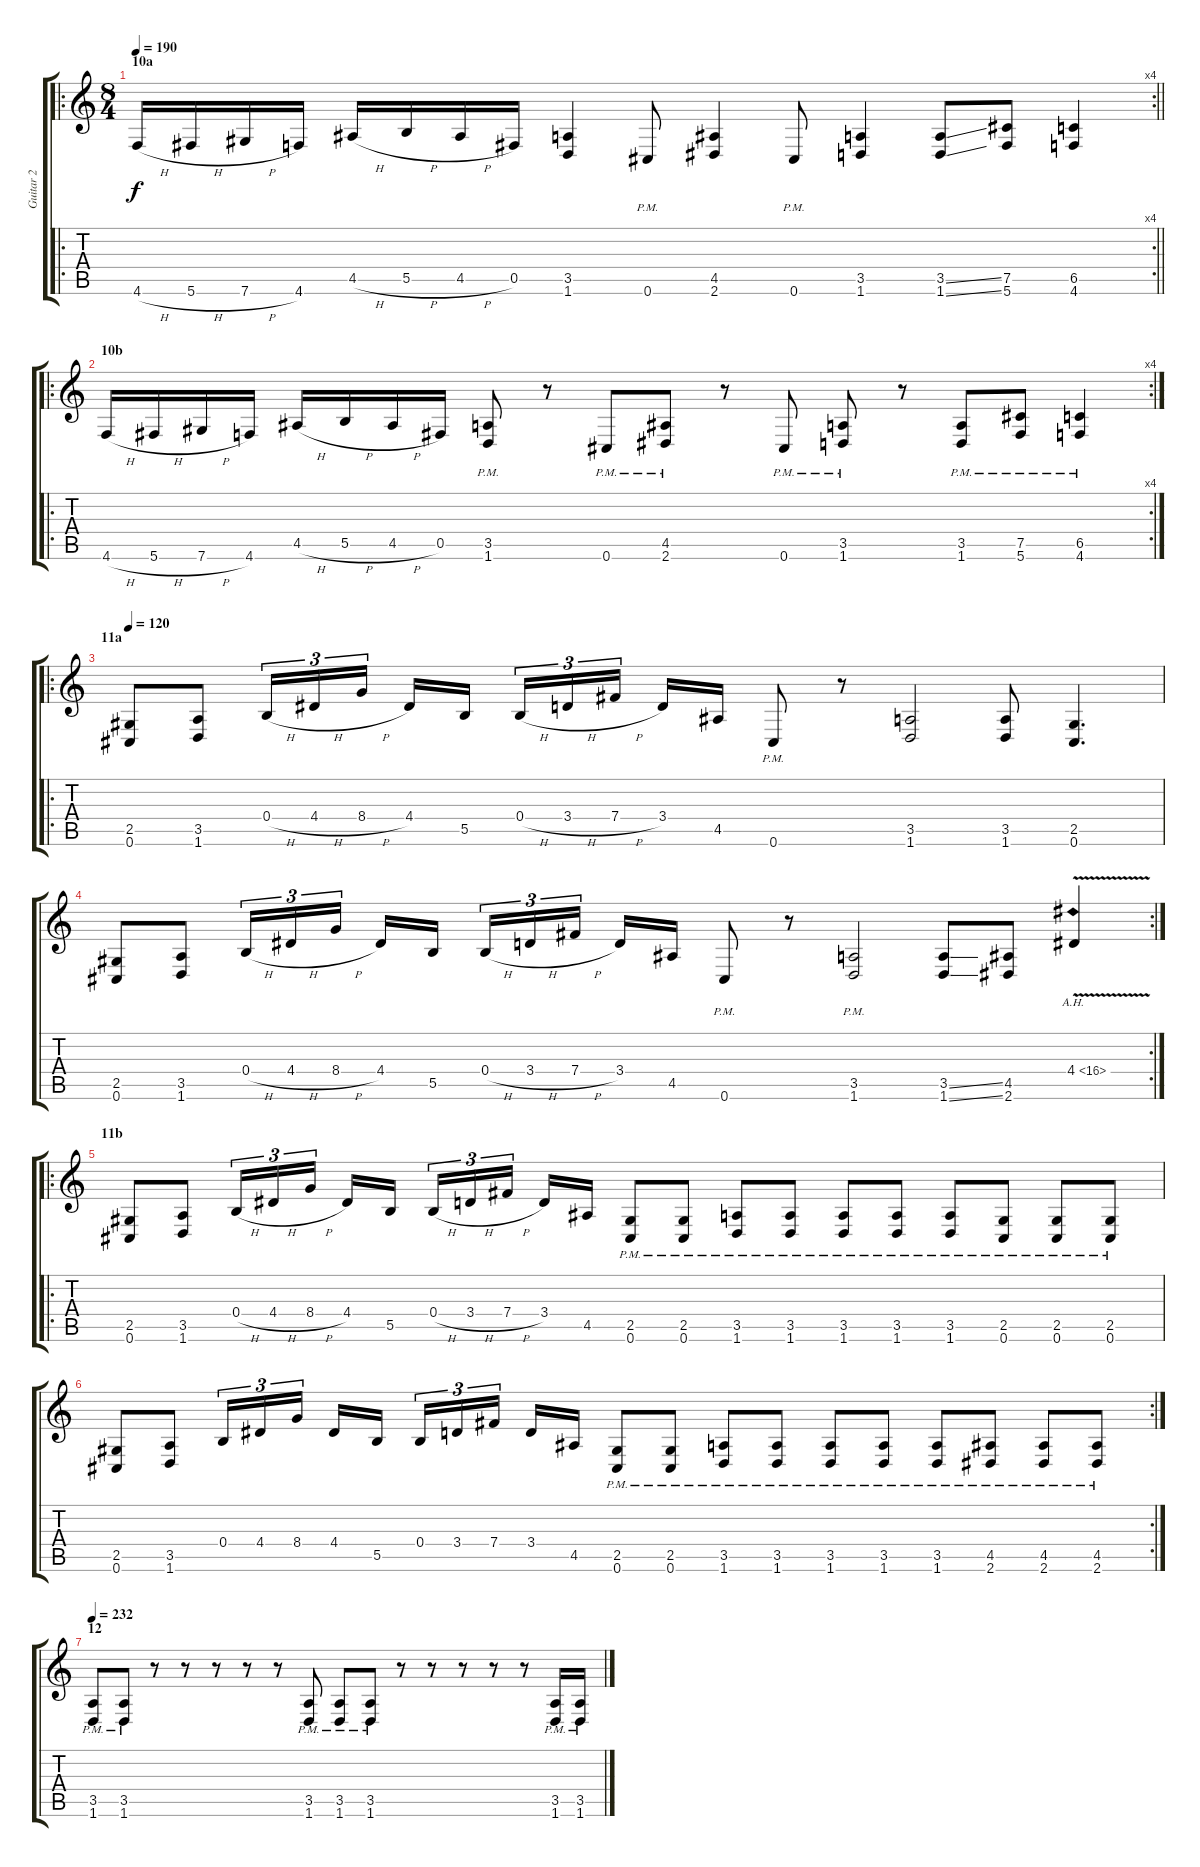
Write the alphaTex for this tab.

\track ("Guitar 2" "Guitar 2") {instrument distortionguitar}
\staff {score tabs}
\tuning (Db4 Ab3 E3 B2 Gb2 Db2) {hide}
\ro
\rc 4
\ts (8 4)
\section ("" "10a")
\tempo 190
\clef g2
\barLineRight lightlight
\ks c
4.6{h}.16{dy f} 5.6{h}.16 7.6{h}.16 4.6.16 4.5{h}.16 5.5{h}.16 4.5{h}.16 0.5.16 (3.5 1.6).4 0.6{pm}.8 (4.5 2.6).4 0.6{pm}.8 (3.5 1.6).4 (3.5{ss} 1.6{ss}).8 (7.5 5.6).8 (6.5 4.6).4 |
\ro
\rc 4
\section ("" "10b")
4.6{h}.16 5.6{h}.16 7.6{h}.16 4.6.16 4.5{h}.16 5.5{h}.16 4.5{h}.16 0.5.16 (3.5{pm} 1.6{pm}).8 r.8 0.6{pm}.8 (4.5{pm} 2.6{pm}).8 r.8 0.6{pm}.8 (3.5{pm} 1.6{pm}).8 r.8 (3.5{pm} 1.6{pm}).8 (7.5{pm} 5.6{pm}).8 (6.5{pm} 4.6{pm}).4 |
\ro
\section ("" "11a")
\tempo 120
(2.5 0.6).8{instrument distortionguitar} (3.5 1.6).8 0.4{h}.16{tu (3 2)} 4.4{h}.16{tu (3 2)} 8.4{h}.16{tu (3 2) beam splitsecondary} 4.4.16 5.5.16 0.4{h}.16{tu (3 2)} 3.4{h}.16{tu (3 2)} 7.4{h}.16{tu (3 2) beam splitsecondary} 3.4.16 4.5.16 0.6{pm}.8 r.8 (3.5 1.6).2 (3.5 1.6).8 (2.5 0.6).4{d} |
\rc 2
(2.5 0.6).8 (3.5 1.6).8 0.4{h}.16{tu (3 2)} 4.4{h}.16{tu (3 2)} 8.4{h}.16{tu (3 2) beam splitsecondary} 4.4.16 5.5.16 0.4{h}.16{tu (3 2)} 3.4{h}.16{tu (3 2)} 7.4{h}.16{tu (3 2) beam splitsecondary} 3.4.16 4.5.16 0.6{pm}.8 r.8 (3.5{pm} 1.6{pm}).2 (3.5{ss} 1.6{ss}).8 (4.5 2.6).8 4.4{ah 12 v}.4{instrument guitarharmonics} |
\ro
\section ("" "11b")
(2.5 0.6).8{instrument distortionguitar} (3.5 1.6).8 0.4{h}.16{tu (3 2)} 4.4{h}.16{tu (3 2)} 8.4{h}.16{tu (3 2) beam splitsecondary} 4.4.16 5.5.16 0.4{h}.16{tu (3 2)} 3.4{h}.16{tu (3 2)} 7.4{h}.16{tu (3 2) beam splitsecondary} 3.4.16 4.5.16 (2.5{pm} 0.6{pm}).8 (2.5{pm} 0.6{pm}).8 (3.5{pm} 1.6{pm}).8 (3.5{pm} 1.6{pm}).8 (3.5{pm} 1.6{pm}).8 (3.5{pm} 1.6{pm}).8 (3.5{pm} 1.6{pm}).8 (2.5{pm} 0.6{pm}).8 (2.5{pm} 0.6{pm}).8 (2.5{pm} 0.6{pm}).8 |
\rc 2
(2.5 0.6).8 (3.5 1.6).8 0.4.16{tu (3 2)} 4.4.16{tu (3 2)} 8.4.16{tu (3 2) beam splitsecondary} 4.4.16 5.5.16 0.4.16{tu (3 2)} 3.4.16{tu (3 2)} 7.4.16{tu (3 2) beam splitsecondary} 3.4.16 4.5.16 (2.5{pm} 0.6{pm}).8 (2.5{pm} 0.6{pm}).8 (3.5{pm} 1.6{pm}).8 (3.5{pm} 1.6{pm}).8 (3.5{pm} 1.6{pm}).8 (3.5{pm} 1.6{pm}).8 (3.5{pm} 1.6{pm}).8 (4.5{pm} 2.6{pm}).8 (4.5{pm} 2.6{pm}).8 (4.5{pm} 2.6{pm}).8 |
\section ("" "12")
\tempo 232
(3.5{pm} 1.6{pm}).8 (3.5{pm} 1.6{pm}).8 r.8 r.8 r.8 r.8 r.8 (3.5{pm} 1.6{pm}).8 (3.5{pm} 1.6{pm}).8 (3.5{pm} 1.6{pm}).8 r.8 r.8 r.8 r.8 r.8 (3.5{pm} 1.6{pm}).16 (3.5{pm} 1.6{pm}).16
